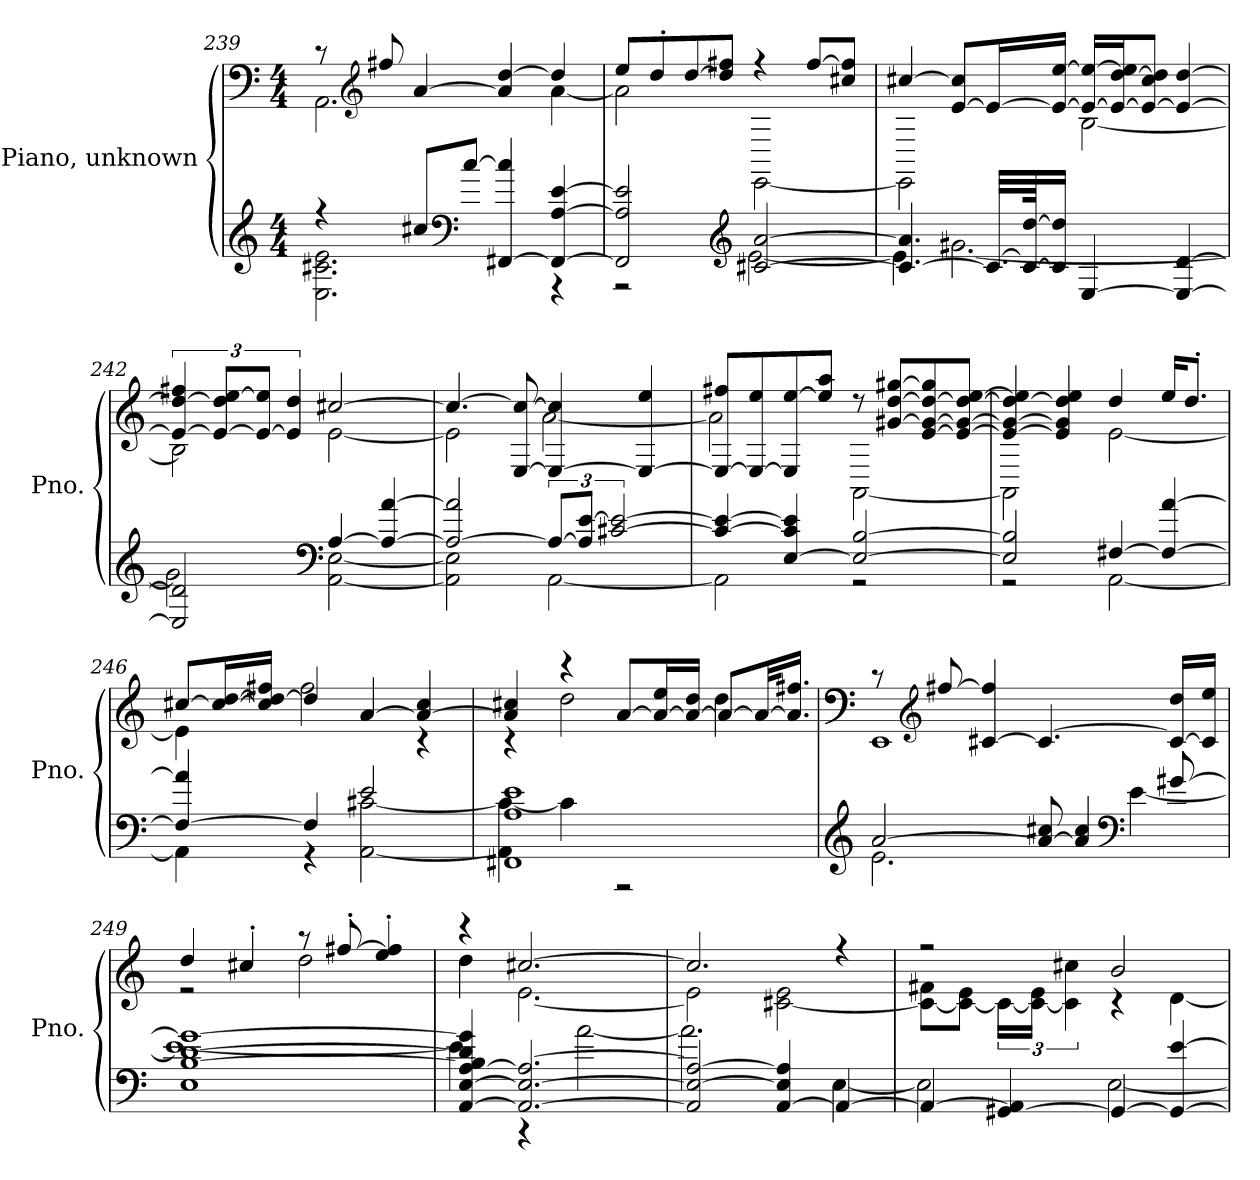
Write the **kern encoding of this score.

**kern	**kern
*part1	*part1
*staff2	*staff1
*I"Piano, unknown	*
*I'Pno.	*
*clefG2	*clefF4
*k[]	*k[]
*M4/4	*M4/4
=239	=239
*^	*^
4r	2.E\ 2.c#X\ 2.e\	8r	2.AA\
*	*	*clefG2	*
.	.	8ff#X/	.
8cc#X/L	.	[4a/	.
*clefF4	*	*	*
[8cc#/J	.	.	.
[4FF#X/ 4cc#/]	.	4a/] [4dd/	.
4FF#/_ [4A/ [4e/	4r	4dd/]	[4a\
=240	=240	=240	=240
2FF#/] 2A/] 2e/]	2r	8ee/L	2a\]
.	.	8dd'/	.
.	.	[8dd/	.
.	.	8dd/] 8ff#X/J	.
*clefG2	*	*	*
[2c#X/ [2a/	[2e\	4r	[2EE\
.	.	[8ff#/L	.
.	.	8cc#X/ 8ff#/]J	.
!!LO:PB:g=z	!!
=241	=241	=241	=241
4.c#/_ 4.a/]	4e\]	[4cc#X/	2EE\]
.	[2.g#X\	[8e/ 8cc#/]L	.
32.c#/LLL_	.	16e/L_	.
64c#/_ [64dd/JK	.	.	.
16c#/] 16dd/]JJ	.	16e/_ [16ee/JJ	.
[4E/	.	16e/_ 16ee/_LL	[2B\
.	.	16e/_ [16dd/ 16ee/]J	.
.	.	8e/_ 8cc#/ 8dd/]J	.
4E/_ [4d/	.	4e/_ [4dd/	.
=242	=242	=242	=242
2E/] 2d/]	2g#\]	6e/_ 6dd/_ 6ff#X/	2B\]
.	.	12e/_ 12dd/] [12ee/L	.
.	.	12e/_ 12ee/]J	.
.	.	6e/] 6dd/	.
*clefF4	*	*	*
[4A/	[2AA\ [2E\	[2cc#X/	[2e\
4A/_ [4a/	.	.	.
=243	=243	=243	=243
2A/_ 2a/]	2AA\] 2E\]	4.cc#/_	2e\]
.	.	[8E/ 8cc#/_	.
12A/L_	[2AA\	4E/_ 4cc#/]	[2a\
12A/] [12e/J	.	.	.
[3c#X/ 3e/_	.	.	.
.	.	4E/_ 4ee/	.
!!LO:LB:g=z	!!
=244	=244	=244	=244
4c#/_ 4e/_	2AA\]	8E/_ 8ff#X/L	2a\]
.	.	8E/_ 8ee/	.
[4E/ 4c#/] 4e/]	.	8E/] [8ee/	.
.	.	8ee/] 8aa/J	.
2E/_ [2B/	2r	8r	[2AA\
.	.	[8g#X/ [8dd/ [8gg#X/L	.
.	.	[8e/ 8g#/_ 8dd/_ 8gg#/]	.
.	.	8e/_ 8g#/_ 8dd/_ [8ee/J	.
=245	=245	=245	=245
2E/] 2B/]	2r	4e/_ 4g#/_ 4dd/_ 4ee/]	2AA\]
.	.	4e/] 4g#/] 4dd/] 4ee/	.
[4F#X/	[2AA\	4dd/	[2e\
4F#/_ [4a/	.	16ee/KL	.
.	.	8.dd'/J	.
=246	=246	=246	=246
4F#/_ 4a/]	4AA\]	[8cc#X/L	4e\]
.	.	16cc#/_ [16dd/L	.
.	.	16cc#/] 16dd/_ 16ff#X/JJ	.
4F#/]	4r	4dd/]	2ff#\
2e/	[2AA\ [2c#X\	[4a/	.
.	.	4a/_ 4cc#/	4r
!!LO:LB:g=z	!!
=247	=247	=247	=247
1FF#X 1A 1e	4AA\] 4c#\_	4a/] 4cc#X/	4r
.	4c#\]	4r	2dd\
.	2r	[8a/L	.
.	.	16a/_ 16ee/L	.
.	.	16a/_ 16dd/JJ	.
.	.	8a/L_	4dd\
.	.	32a/KL_	.
.	.	16.a/] 16.ff#X/JJ	.
=248	=248	=248	=248
*clefG2	*	*clefF4	*
[2a/	2.e\	8r	1EE
*	*	*clefG2	*
.	.	[8ff#X/	.
.	.	[4c#X/ 4ff#/]	.
8a/_ 8cc#X/	.	4.c#/_	.
4a/] 4cc#/	.	.	.
*clefF4	*	*	*
.	[4e\	.	.
[8g#X/	.	16c#/_ 16dd/LL	.
.	.	16c#/] 16ee/JJ	.
=249	=249	=249	=249
1E [1B [1d 1g#_	1e_	4dd/	2r
.	.	4cc#X'/	.
.	.	8r	2dd\
.	.	[8ff#X'/	.
.	.	4ee/' 4ff#/]'	.
!!LO:LB:g=z	!!
=250	=250	=250	=250
[4AA/ [4E/ [4A/ 4B/] 4d/] 4g#/]	4e\]	4r	4dd\
2.AA/_ 2.E/_ 2.A/_	4r	[2.cc#X/	[2.e\
.	[2a\	.	.
=251	=251	=251	=251
2AA/] 2E/_ 2A/_	2.a\]	2.cc#/]	2e\]
[4AA/ 4E/] 4A/]	.	.	[2c#X\ 2e\
4AA/_	[4E\	4r	.
=252	=252	=252	=252
4AA/_	2E\]	2r	8c#\_ 8f#X\L
.	.	.	8c#\_ 8e\J
[4GG#X/ 4AA/]	.	.	24c#\LL_
.	.	.	24c#\_ 24e\JJ
.	.	.	6c#\] 6cc#X\
4GG#/_	[2E\	2b/	4r
4GG#/_ [4e/	.	.	[4d\
*v	*v	*	*
*	*v	*v
=	=
*-	*-
